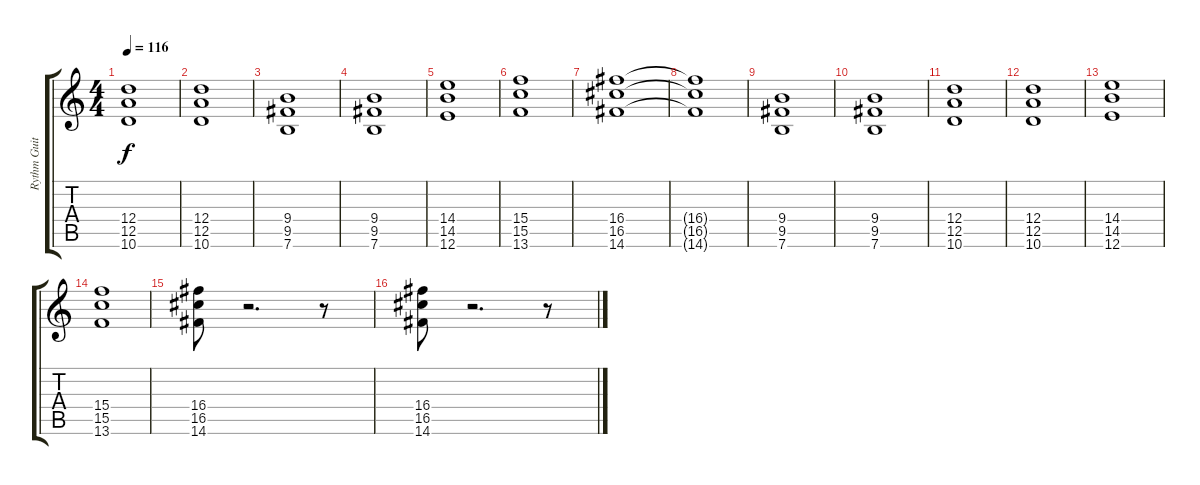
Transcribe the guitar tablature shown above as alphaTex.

\track ("Rythm Guitar" "Rythm Guit") {instrument distortionguitar}
\staff {score tabs}
\tuning (E4 B3 G3 D3 A2 E2) {hide}
\ts (4 4)
\tempo 116
\clef g2
\ks c
(12.4 12.5 10.6).1{dy f} |
(12.4 12.5 10.6).1 |
(9.4 9.5 7.6).1 |
(9.4 9.5 7.6).1 |
(14.4 14.5 12.6).1 |
(15.4 15.5 13.6).1 |
(16.4 16.5 14.6).1 |
(16.4{t} 16.5{t} 14.6{t}).1 |
(9.4 9.5 7.6).1 |
(9.4 9.5 7.6).1 |
(12.4 12.5 10.6).1 |
(12.4 12.5 10.6).1 |
(14.4 14.5 12.6).1 |
(15.4 15.5 13.6).1 |
(16.4 16.5 14.6).8 r.2{d} r.8 |
(16.4 16.5 14.6).8 r.2{d} r.8
